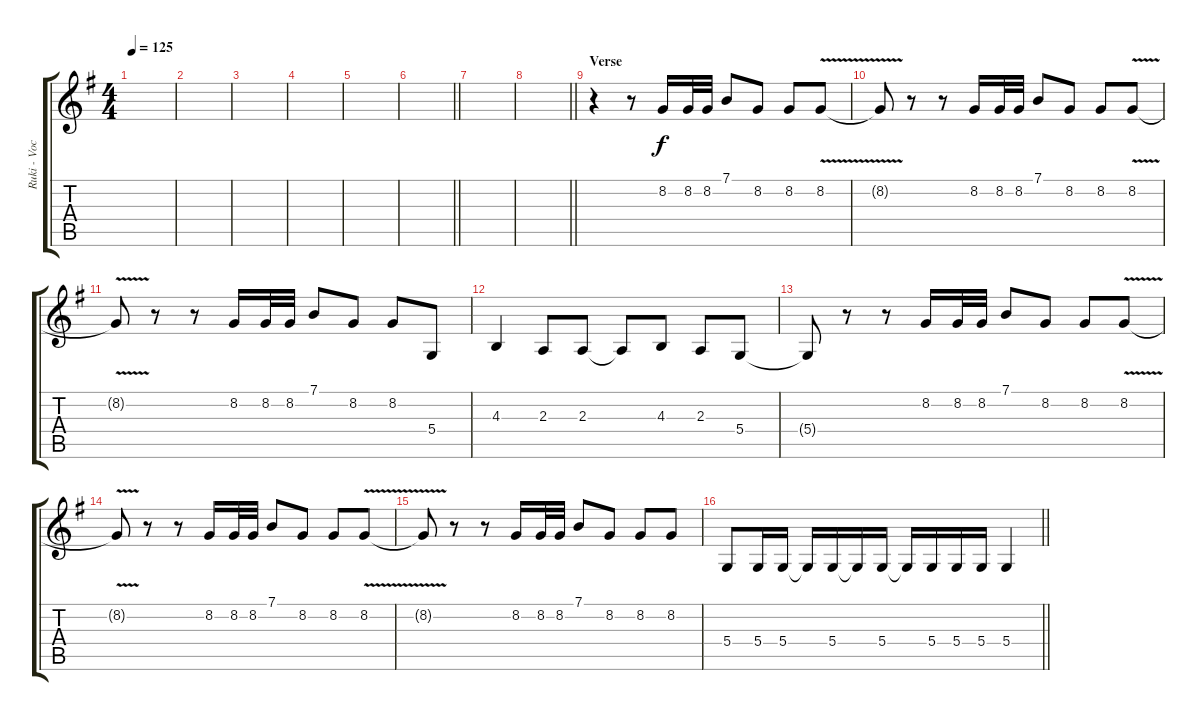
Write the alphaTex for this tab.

\track ("Ruki - Vocals" "Ruki - Voc") {instrument lead6voice}
\staff {score tabs}
\tuning (E4 B3 G3 D3 A2 E2) {hide}
\ts (4 4)
\tempo 125
\clef g2
\ks eminor
|
|
|
|
|
\barLineRight lightlight
|
|
\barLineRight lightlight
|
\section ("" "Verse")
r.4 r.8 8.2.16 8.2.32 8.2.32 7.1.8 8.2.8 8.2.8 8.2{v}.8 |
8.2{t}.8 r.8 r.8 8.2.16 8.2.32 8.2.32 7.1.8 8.2.8 8.2.8 8.2{v}.8 |
8.2{t}.8 r.8 r.8 8.2.16 8.2.32 8.2.32 7.1.8 8.2.8 8.2.8 5.4.8 |
4.3.4 2.3.8 2.3.8 2.3{t}.8 4.3.8 2.3.8 5.4.8 |
5.4{t}.8 r.8 r.8 8.2.16 8.2.32 8.2.32 7.1.8 8.2.8 8.2.8 8.2{v}.8 |
8.2{t}.8 r.8 r.8 8.2.16 8.2.32 8.2.32 7.1.8 8.2.8 8.2.8 8.2{v}.8 |
8.2{t}.8 r.8 r.8 8.2.16 8.2.32 8.2.32 7.1.8 8.2.8 8.2.8 8.2.8 |
\barLineRight lightlight
5.4.8 5.4.16 5.4.16 5.4{t}.16 5.4.16 5.4{t}.16 5.4.16 5.4{t}.16 5.4.16 5.4.16 5.4.16 5.4.4
